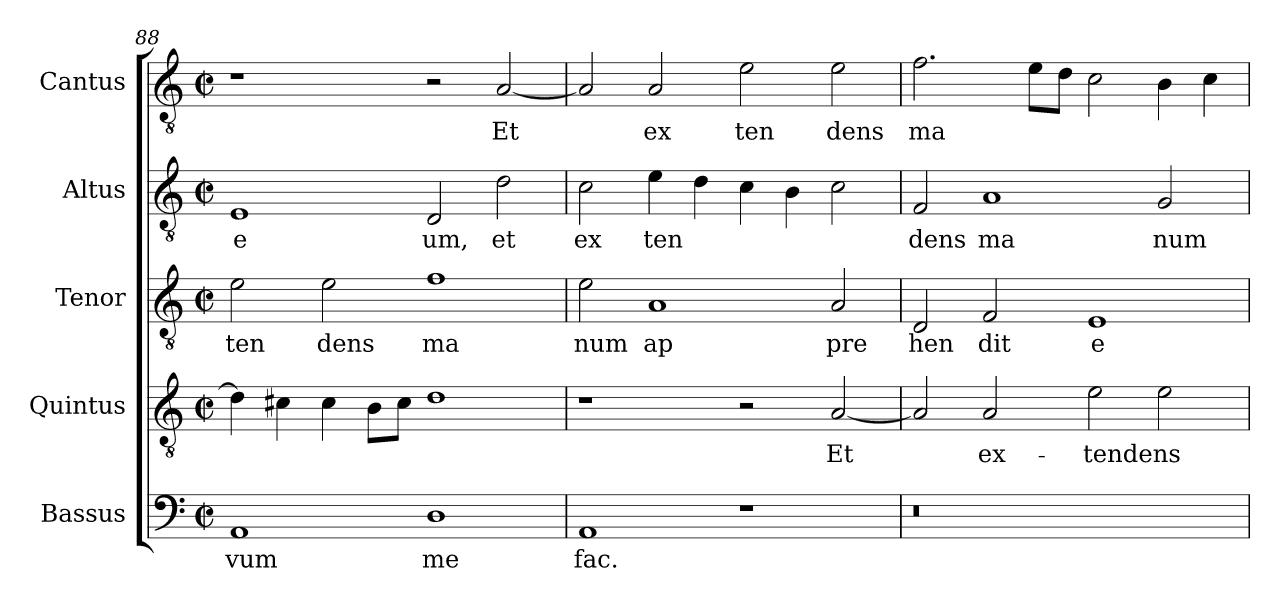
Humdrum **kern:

**kern	**text	**kern	**text	**kern	**text	**kern	**text	**kern	**text
*part5	*part5	*part4	*part4	*part3	*part3	*part2	*part2	*part1	*part1
*staff5	*staff5	*staff4	*staff4	*staff3	*staff3	*staff2	*staff2	*staff1	*staff1
*I"Bassus	*	*I"Quintus	*	*I"Tenor	*	*I"Altus	*	*I"Cantus	*
!!LO:LB:g=z
*clefF4	*	*clefGv2	*	*clefGv2	*	*clefGv2	*	*clefGv2	*
*M2/2	*	*M2/2	*	*M2/2	*	*M2/2	*	*M2/2	*
*met(c|)	*	*met(c|)	*	*met(c|)	*	*met(c|)	*	*met(c|)	*
=88	=88	=88	=88	=88	=88	=88	=88	=88	=88
!	!LO:LY:b:cj	!	!	!	!LO:LY:b:cj	!	!LO:LY:b:cj	!	!
1AA	vum	4d\]	.	2e\	ten	1E	e	1r	.
.	.	4c#\	.	.	.	.	.	.	.
!	!	!	!	!	!LO:LY:b:cj	!	!	!	!
.	.	4c#\	.	2e\	dens	.	.	.	.
.	.	8B\L	.	.	.	.	.	.	.
.	.	8c#\J	.	.	.	.	.	.	.
!	!LO:LY:b:cj	!	!	!	!LO:LY:b:cj	!	!LO:LY:b:cj	!	!
1D	me	1d	.	1f	ma	2D/	um,	2r	.
!	!	!	!	!	!	!	!LO:LY:b:cj	!	!LO:LY:b:cj
.	.	.	.	.	.	2d\	et	[<2A/	Et
=89	=89	=89	=89	=89	=89	=89	=89	=89	=89
!	!LO:LY:b:cj	!	!	!	!LO:LY:b:cj	!	!LO:LY:b:cj	!	!
1AA	fac.	1r	.	2e\	num	2c\	ex	2A/]	.
!	!	!	!	!	!LO:LY:b:cj	!	!LO:LY:b	!	!LO:LY:b:cj
.	.	.	.	1A	ap	4e\	ten	2A/	ex
.	.	.	.	.	.	4d\	.	.	.
!	!	!	!	!	!	!	!	!	!LO:LY:b:cj
1r	.	2r	.	.	.	4c\	.	2e\	ten
.	.	.	.	.	.	4B\	.	.	.
!	!	!	!LO:LY:b:cj	!	!LO:LY:b:cj	!	!	!	!LO:LY:b:cj
.	.	[<2A/	Et	2A/	pre	2c\	.	2e\	dens
=90	=90	=90	=90	=90	=90	=90	=90	=90	=90
!	!	!	!	!	!LO:LY:b:cj	!	!LO:LY:b:cj	!	!LO:LY:b
0r	.	2A/]	.	2D/	hen	2F/	dens	2.f\	ma
!	!	!	!LO:LY:b:cj	!	!LO:LY:b:cj	!	!LO:LY:b:cj	!	!
.	.	2A/	ex-	2F/	dit	1A	ma	.	.
.	.	.	.	.	.	.	.	8e\L	.
.	.	.	.	.	.	.	.	8d\J	.
!	!	!	!LO:LY:b	!	!LO:LY:b:cj	!	!	!	!
.	.	2e\	-tendens	1E	e	.	.	2c\	.
!	!	!	!	!	!	!	!LO:LY:b:cj	!	!
.	.	2e\	.	.	.	2G/	num	4B\	.
.	.	.	.	.	.	.	.	4c\	.
=	=	=	=	=	=	=	=	=	=
*-	*-	*-	*-	*-	*-	*-	*-	*-	*-
